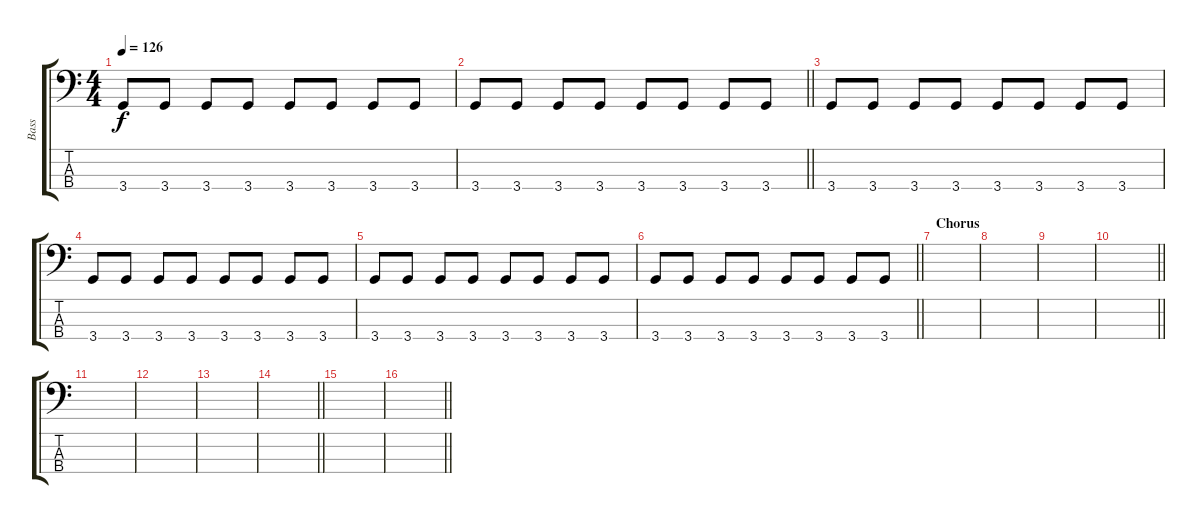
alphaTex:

\track ("Bass" "Bass") {instrument electricbassfinger}
\staff {score tabs}
\tuning (G2 D2 A1 E1) {hide}
\ts (4 4)
\tempo 126
\clef f4
\ks c
3.4.8{dy f} 3.4.8 3.4.8 3.4.8 3.4.8 3.4.8 3.4.8 3.4.8 |
\barLineRight lightlight
3.4.8 3.4.8 3.4.8 3.4.8 3.4.8 3.4.8 3.4.8 3.4.8 |
3.4.8 3.4.8 3.4.8 3.4.8 3.4.8 3.4.8 3.4.8 3.4.8 |
3.4.8 3.4.8 3.4.8 3.4.8 3.4.8 3.4.8 3.4.8 3.4.8 |
3.4.8 3.4.8 3.4.8 3.4.8 3.4.8 3.4.8 3.4.8 3.4.8 |
\barLineRight lightlight
3.4.8 3.4.8 3.4.8 3.4.8 3.4.8 3.4.8 3.4.8 3.4.8 |
\section ("" "Chorus")
|
|
|
\barLineRight lightlight
|
|
|
|
\barLineRight lightlight
|
|
\barLineRight lightlight
